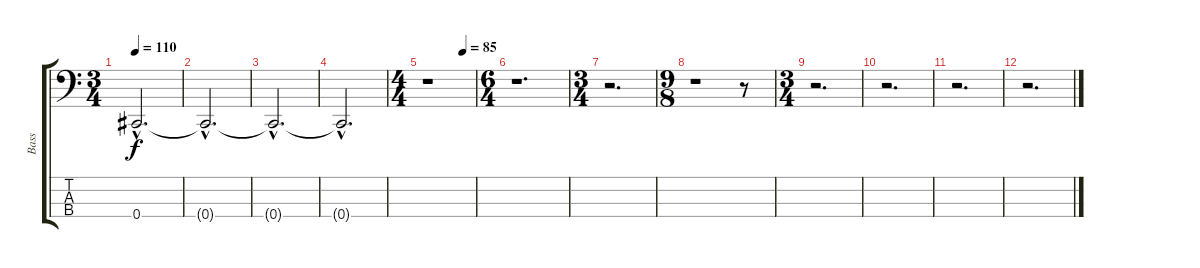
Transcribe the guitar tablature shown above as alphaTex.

\track ("Bass" "Bass") {instrument electricbassfinger}
\staff {score tabs}
\tuning (E2 B1 Gb1 Db1) {hide}
\ts (3 4)
\tempo 110
\clef f4
\ks c
0.4{hac t}.2{d dy f} |
0.4{hac t}.2{d} |
0.4{hac t}.2{d volume 0} |
0.4{hac t}.2{d} |
\ts (4 4)
\tempo (85 0.75)
r.1 |
\ts (6 4)
r.1{d} |
\ts (3 4)
r.2{d} |
\ts (9 8)
r.1 r.8 |
\ts (3 4)
r.2{d} |
r.2{d} |
r.2{d} |
r.2{d}
